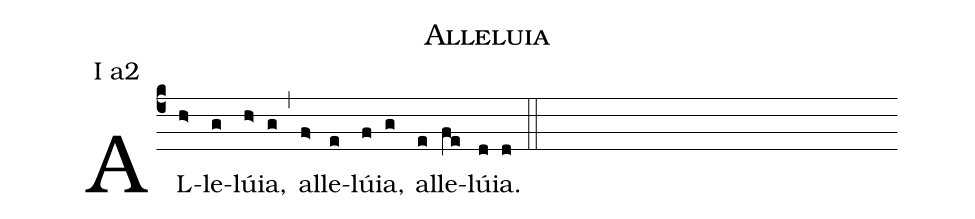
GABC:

name: Alleluia;
annotation: I a2;
mode: 1;
%%
(c4)
AL(h>)le(g)lú(h>)ia,(g) (,)
al(f>)le(e)lú(f)ia,(g) al(e)le(fe)lú(d)ia.(d) (::)
